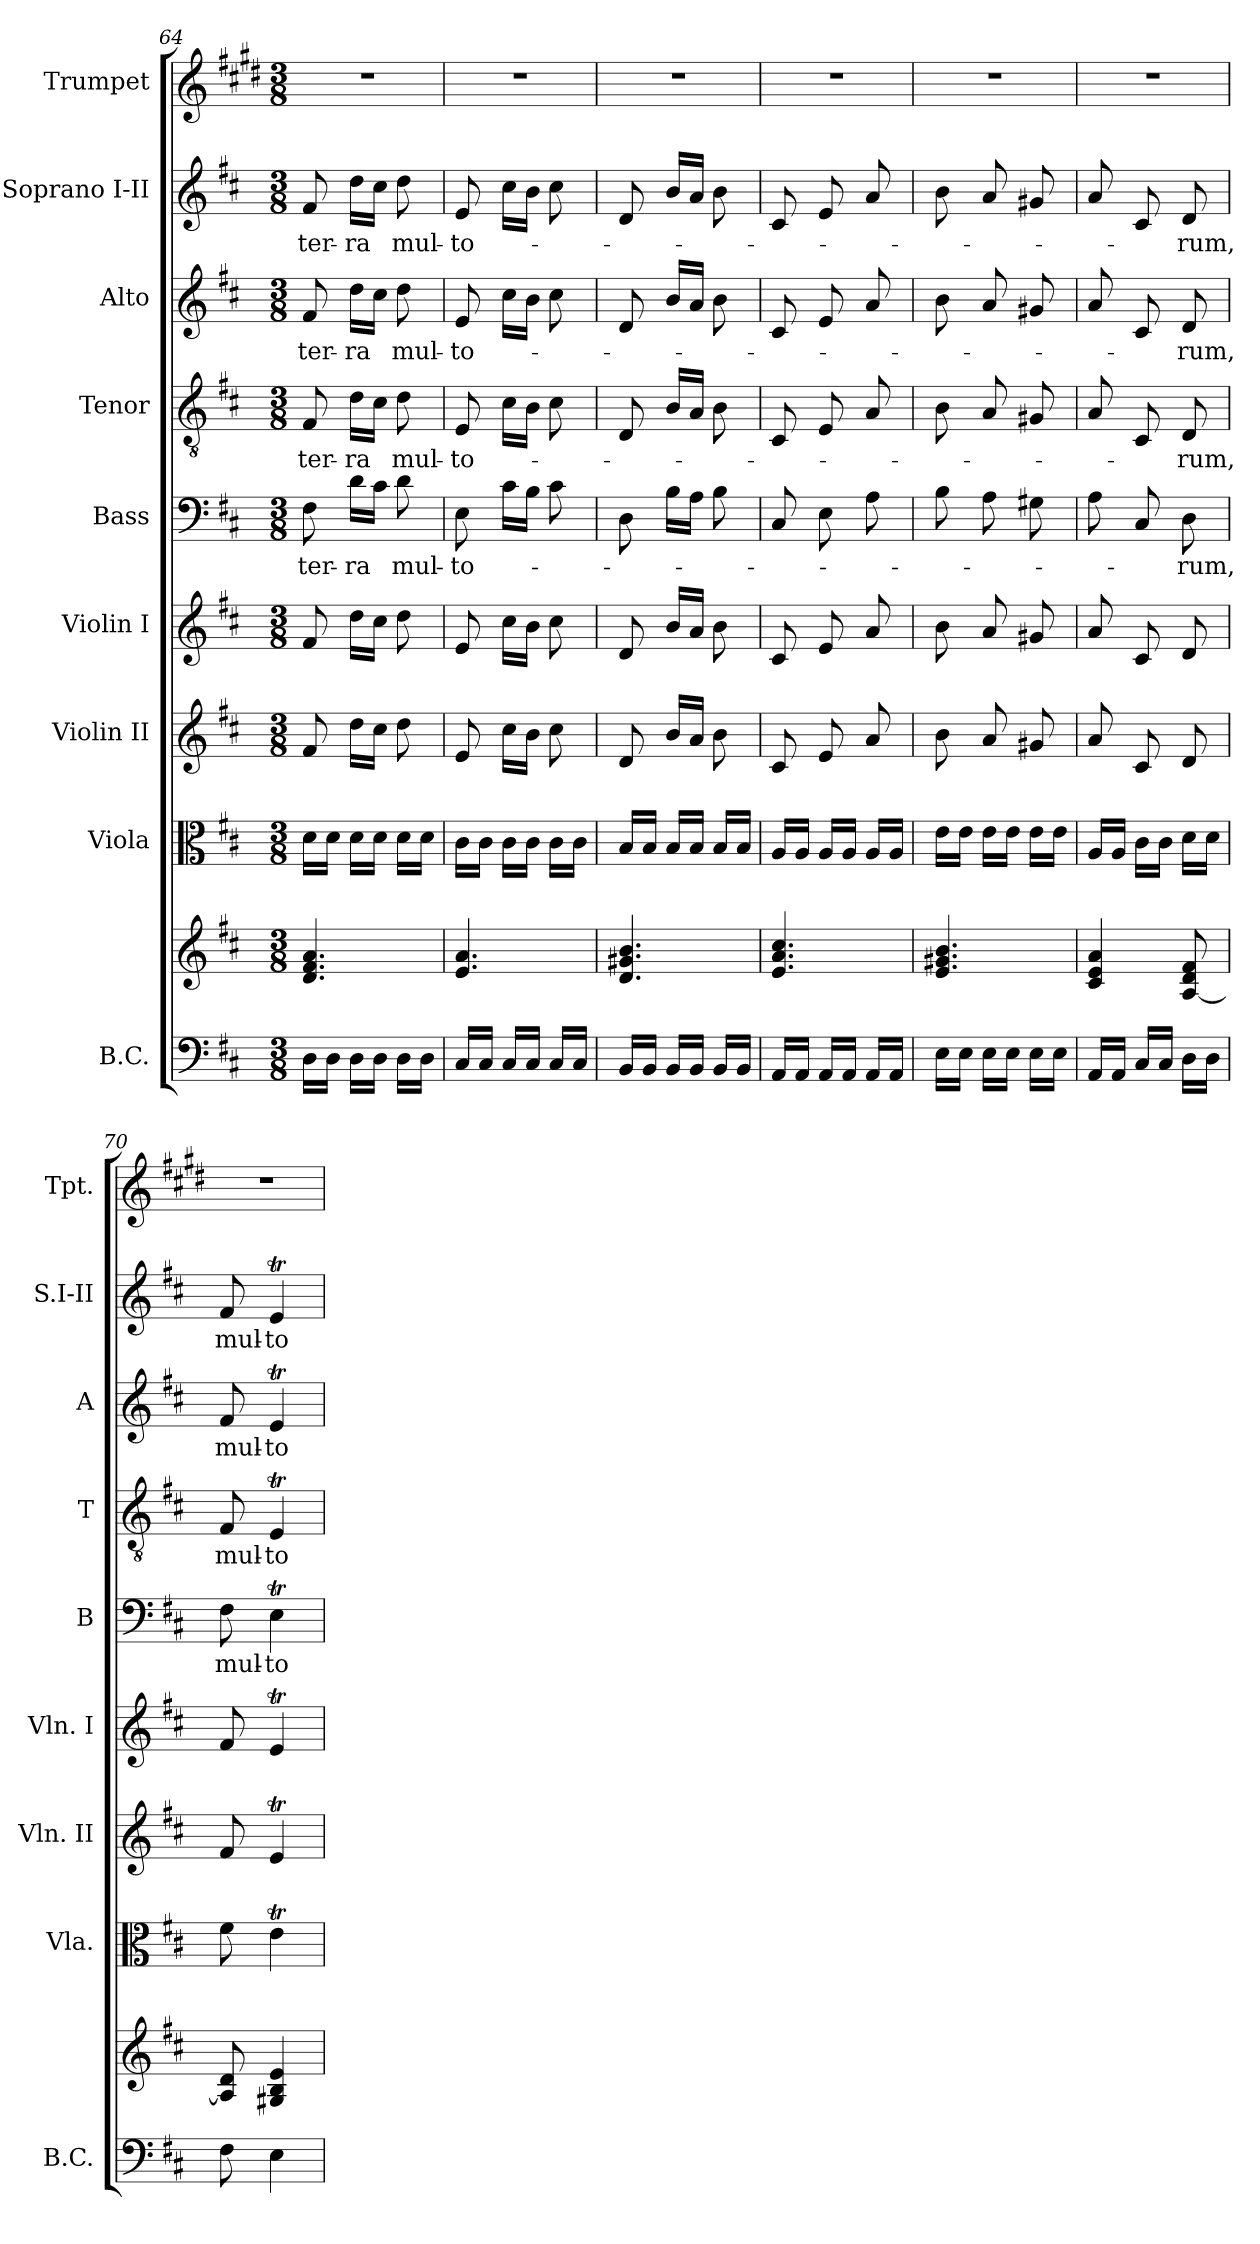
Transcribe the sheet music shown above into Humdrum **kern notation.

**kern	**kern	**kern	**kern	**kern	**kern	**text	**kern	**text	**kern	**text	**kern	**text	**kern
*part9	*part9	*part8	*part7	*part6	*part5	*part5	*part4	*part4	*part3	*part3	*part2	*part2	*part1
*staff10	*staff9	*staff8	*staff7	*staff6	*staff5	*staff5	*staff4	*staff4	*staff3	*staff3	*staff2	*staff2	*staff1
*I"B.C.	*	*I"Viola	*I"Violin II	*I"Violin I	*I"Bass	*	*I"Tenor	*	*I"Alto	*	*I"Soprano I-II	*	*I"Trumpet
*I'B.C.	*	*I'Vla.	*I'Vln. II	*I'Vln. I	*I'B	*	*I'T	*	*I'A	*	*I'S.I-II	*	*I'Tpt.
*clefF4	*clefG2	*clefC3	*clefG2	*clefG2	*clefF4	*	*clefGv2	*	*clefG2	*	*clefG2	*	*clefG2
*	*	*	*	*	*	*	*	*	*	*	*	*	*ITrd1c2
*k[f#c#]	*k[f#c#]	*k[f#c#]	*k[f#c#]	*k[f#c#]	*k[f#c#]	*	*k[f#c#]	*	*k[f#c#]	*	*k[f#c#]	*	*k[f#c#]
*D:	*D:	*D:	*D:	*D:	*D:	*	*D:	*	*D:	*	*D:	*	*D:
*M3/8	*M3/8	*M3/8	*M3/8	*M3/8	*M3/8	*	*M3/8	*	*M3/8	*	*M3/8	*	*M3/8
=64	=64	=64	=64	=64	=64	=64	=64	=64	=64	=64	=64	=64	=64
!	!	!	!	!	!	!LO:LY:b	!	!LO:LY:b	!	!LO:LY:b	!	!LO:LY:b	!
16D\LL	4.d/ 4.f#/ 4.a/	16d\LL	8f#/	8f#/	8F#\	ter-	8F#/	ter-	8f#/	ter-	8f#/	ter-	4.r
16D\JJ	.	16d\JJ	.	.	.	.	.	.	.	.	.	.	.
!	!	!	!	!	!	!LO:LY:b	!	!LO:LY:b	!	!LO:LY:b	!	!LO:LY:b	!
16D\LL	.	16d\LL	16dd\LL	16dd\LL	16d\LL	-ra	16d\LL	-ra	16dd\LL	-ra	16dd\LL	-ra	.
16D\JJ	.	16d\JJ	16cc#\JJ	16cc#\JJ	16c#\JJ	.	16c#\JJ	.	16cc#\JJ	.	16cc#\JJ	.	.
!	!	!	!	!	!	!LO:LY:b	!	!LO:LY:b	!	!LO:LY:b	!	!LO:LY:b	!
16D\LL	.	16d\LL	8dd\	8dd\	8d\	mul-	8d\	mul-	8dd\	mul-	8dd\	mul-	.
16D\JJ	.	16d\JJ	.	.	.	.	.	.	.	.	.	.	.
=65	=65	=65	=65	=65	=65	=65	=65	=65	=65	=65	=65	=65	=65
!	!	!	!	!	!	!LO:LY:b	!	!LO:LY:b	!	!LO:LY:b	!	!LO:LY:b	!
16C#/LL	4.e/ 4.a/	16c#\LL	8e/	8e/	8E\	-to-	8E/	-to-	8e/	-to-	8e/	-to-	4.r
16C#/JJ	.	16c#\JJ	.	.	.	.	.	.	.	.	.	.	.
16C#/LL	.	16c#\LL	16cc#\LL	16cc#\LL	16c#\LL	.	16c#\LL	.	16cc#\LL	.	16cc#\LL	.	.
16C#/JJ	.	16c#\JJ	16b\JJ	16b\JJ	16B\JJ	.	16B\JJ	.	16b\JJ	.	16b\JJ	.	.
16C#/LL	.	16c#\LL	8cc#\	8cc#\	8c#\	.	8c#\	.	8cc#\	.	8cc#\	.	.
16C#/JJ	.	16c#\JJ	.	.	.	.	.	.	.	.	.	.	.
=66	=66	=66	=66	=66	=66	=66	=66	=66	=66	=66	=66	=66	=66
16BB/LL	4.d/ 4.g#X/ 4.b/	16B/LL	8d/	8d/	8D\	.	8D/	.	8d/	.	8d/	.	4.r
16BB/JJ	.	16B/JJ	.	.	.	.	.	.	.	.	.	.	.
16BB/LL	.	16B/LL	16b/LL	16b/LL	16B\LL	.	16B/LL	.	16b/LL	.	16b/LL	.	.
16BB/JJ	.	16B/JJ	16a/JJ	16a/JJ	16A\JJ	.	16A/JJ	.	16a/JJ	.	16a/JJ	.	.
16BB/LL	.	16B/LL	8b\	8b\	8B\	.	8B\	.	8b\	.	8b\	.	.
16BB/JJ	.	16B/JJ	.	.	.	.	.	.	.	.	.	.	.
=67	=67	=67	=67	=67	=67	=67	=67	=67	=67	=67	=67	=67	=67
16AA/LL	4.e/ 4.a/ 4.cc#/	16A/LL	8c#/	8c#/	8C#/	.	8C#/	.	8c#/	.	8c#/	.	4.r
16AA/JJ	.	16A/JJ	.	.	.	.	.	.	.	.	.	.	.
16AA/LL	.	16A/LL	8e/	8e/	8E\	.	8E/	.	8e/	.	8e/	.	.
16AA/JJ	.	16A/JJ	.	.	.	.	.	.	.	.	.	.	.
16AA/LL	.	16A/LL	8a/	8a/	8A\	.	8A/	.	8a/	.	8a/	.	.
16AA/JJ	.	16A/JJ	.	.	.	.	.	.	.	.	.	.	.
=68	=68	=68	=68	=68	=68	=68	=68	=68	=68	=68	=68	=68	=68
16E\LL	4.e/ 4.g#X/ 4.b/	16e\LL	8b\	8b\	8B\	.	8B\	.	8b\	.	8b\	.	4.r
16E\JJ	.	16e\JJ	.	.	.	.	.	.	.	.	.	.	.
16E\LL	.	16e\LL	8a/	8a/	8A\	.	8A/	.	8a/	.	8a/	.	.
16E\JJ	.	16e\JJ	.	.	.	.	.	.	.	.	.	.	.
16E\LL	.	16e\LL	8g#X/	8g#X/	8G#X\	.	8G#X/	.	8g#X/	.	8g#X/	.	.
16E\JJ	.	16e\JJ	.	.	.	.	.	.	.	.	.	.	.
=69	=69	=69	=69	=69	=69	=69	=69	=69	=69	=69	=69	=69	=69
16AA/LL	4c#/ 4e/ 4a/	16A/LL	8a/	8a/	8A\	.	8A/	.	8a/	.	8a/	.	4.r
16AA/JJ	.	16A/JJ	.	.	.	.	.	.	.	.	.	.	.
16C#/LL	.	16c#\LL	8c#/	8c#/	8C#/	.	8C#/	.	8c#/	.	8c#/	.	.
16C#/JJ	.	16c#\JJ	.	.	.	.	.	.	.	.	.	.	.
!	!	!	!	!	!	!LO:LY:b	!	!LO:LY:b	!	!LO:LY:b	!	!LO:LY:b	!
16D\LL	[8A/ 8d/ 8f#/	16d\LL	8d/	8d/	8D\	-rum,	8D/	-rum,	8d/	-rum,	8d/	-rum,	.
16D\JJ	.	16d\JJ	.	.	.	.	.	.	.	.	.	.	.
!!LO:PB:g=z
=70	=70	=70	=70	=70	=70	=70	=70	=70	=70	=70	=70	=70	=70
!	!	!	!	!	!	!LO:LY:b	!	!LO:LY:b	!	!LO:LY:b	!	!LO:LY:b	!
8F#\	8A/] 8d/	8f#\	8f#/	8f#/	8F#\	mul-	8F#/	mul-	8f#/	mul-	8f#/	mul-	4.r
!	!	!	!	!	!	!LO:LY:b	!	!LO:LY:b	!	!LO:LY:b	!	!LO:LY:b	!
4E\	4G#X/ 4B/ 4e/	4eT\	4eT/	4eT/	4ET\	-to-	4ET/	-to-	4eT/	-to-	4eT/	-to-	.
=	=	=	=	=	=	=	=	=	=	=	=	=	=
*-	*-	*-	*-	*-	*-	*-	*-	*-	*-	*-	*-	*-	*-
